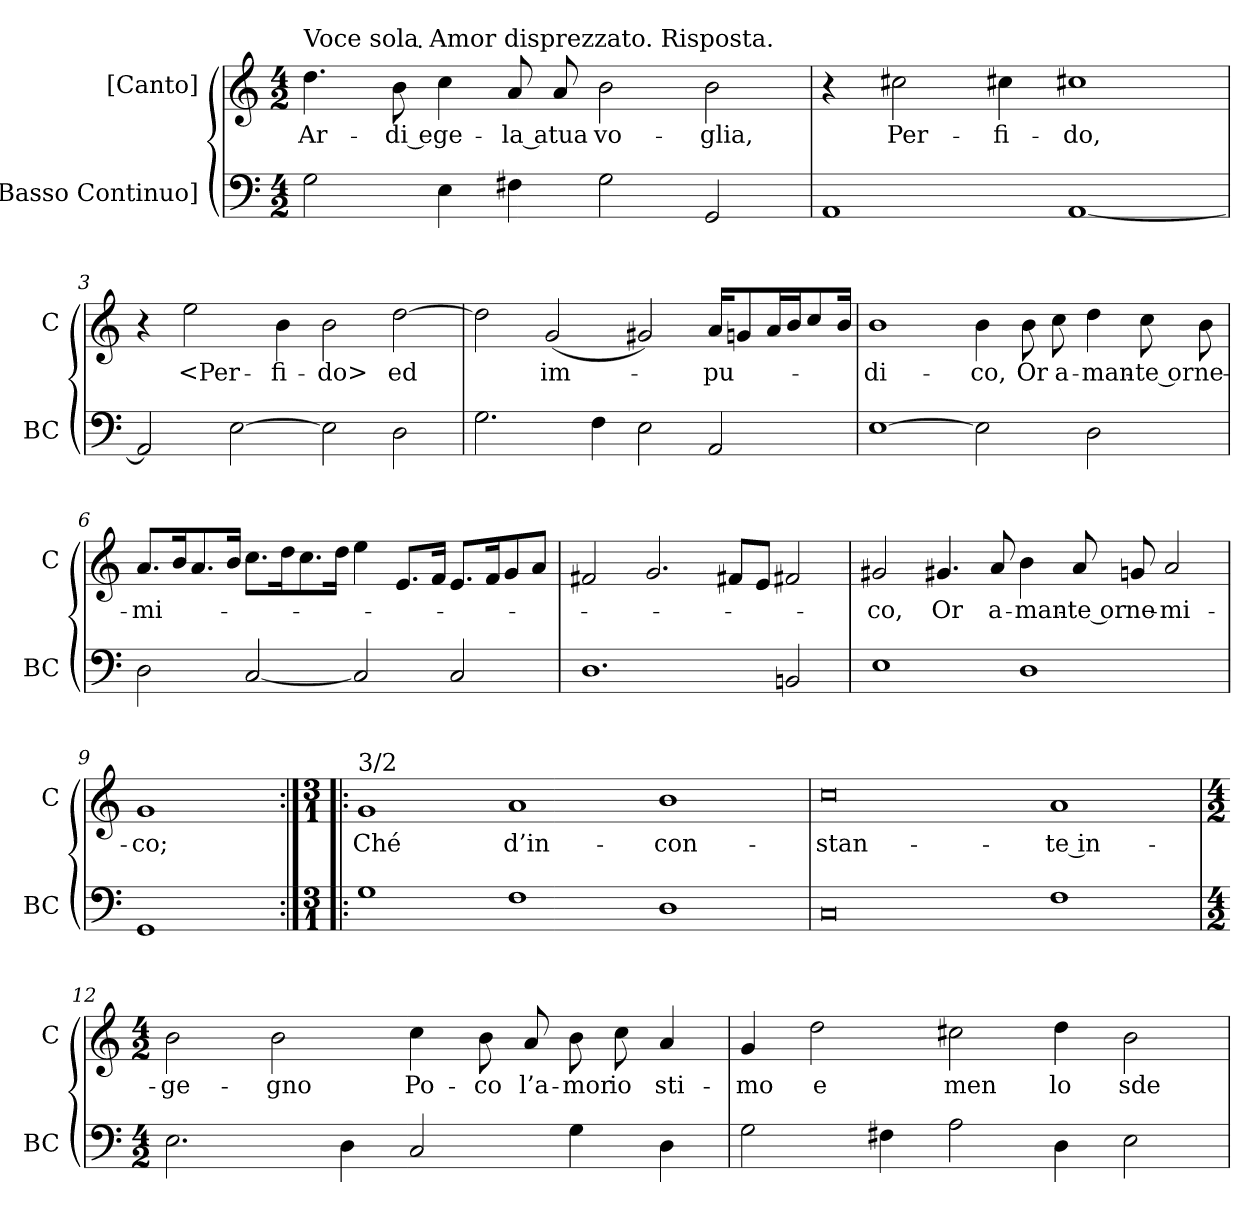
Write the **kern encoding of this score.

**kern	**kern	**text
*part2	*part1	*part1
*staff2	*staff1	*staff1
*I"[Basso Continuo]	*I"[Canto]	*
*I'BC	*I'C	*
*clefF4	*clefG2	*
*k[]	*k[]	*
*M4/2	*M4/2	*
=1	=1	=1
!	!LO:TX:a:t=Voce sola[.] Amor disprezzato. Risposta.	!
2G	4.dd	Ar-
.	8b	-di e
4E	4cc	ge-
4F#X	8a	-la a
.	8a	tua
2G	2b	vo-
2GG	2b	-glia,
=2	=2	=2
1AA	4r	.
.	2cc#X	Per-
.	4cc#X	-fi-
[1AA	1cc#X	-do,
=3	=3	=3
2AA]	4r	.
.	2ee	<Per-
[2E	.	.
.	4b	-fi-
2E]	2b	-do>
2D	[2dd	ed
=4	=4	=4
2.G	2dd]	.
.	(2g	im-
4F	.	.
2E	2g#X)	.
2AA	16aKL	-pu-
.	8gn	.
.	16aL	.
.	16bJ	.
.	8cc	.
.	16bJk	.
=5	=5	=5
[1E	1b	-di-
2E]	4b	-co,
.	8b	Or
.	8cc	a-
2D	4dd	-man-
.	8cc	-te or
.	8b	ne-
=6	=6	=6
2D	8.aL	-mi-
.	16bK	.
.	8.a	.
.	16bJk	.
[2C	8.ccL	.
.	16ddK	.
.	8.cc	.
.	16ddJk	.
2C]	4ee	.
.	8.eL	.
.	16fJk	.
2C	8.eL	.
.	16fK	.
.	8g	.
.	8aJ	.
=7	=7	=7
1.D	2f#X	.
.	2.g	.
.	8f#XL	.
.	8eJ	.
2BBn	2f#X	.
=8	=8	=8
1E	2g#X	-co,
.	4.g#X	Or
.	8a	a-
1D	4b	-man-
.	8a	-te or
.	8gn	ne-
.	2a	-mi-
=9	=9	=9
1GG	1g	-co;
=10:|!|:	=10:|!|:	=10:|!|:
*M3/1	*M3/1	*
!	!LO:TX:a:t=3/2	!
1G	1g	Ché
1F	1a	d’in-
1D	1b	-con-
=11	=11	=11
0C	0cc	-stan-
1F	1a	-te in-
=12	=12	=12
*M4/2	*M4/2	*
2.E	2b	-ge-
.	2b	-gno
4D	.	.
2C	4cc	Po-
.	8b	-co
.	8a	l’a-
4G	8b	-mor
.	8cc	io
4D	4a	sti-
=13	=13	=13
2G	4g	-mo
.	2dd	e
4F#X	.	.
2A	2cc#X	men
4D	4dd	lo
2E	2b	sde-
=	=	=
*-	*-	*-
